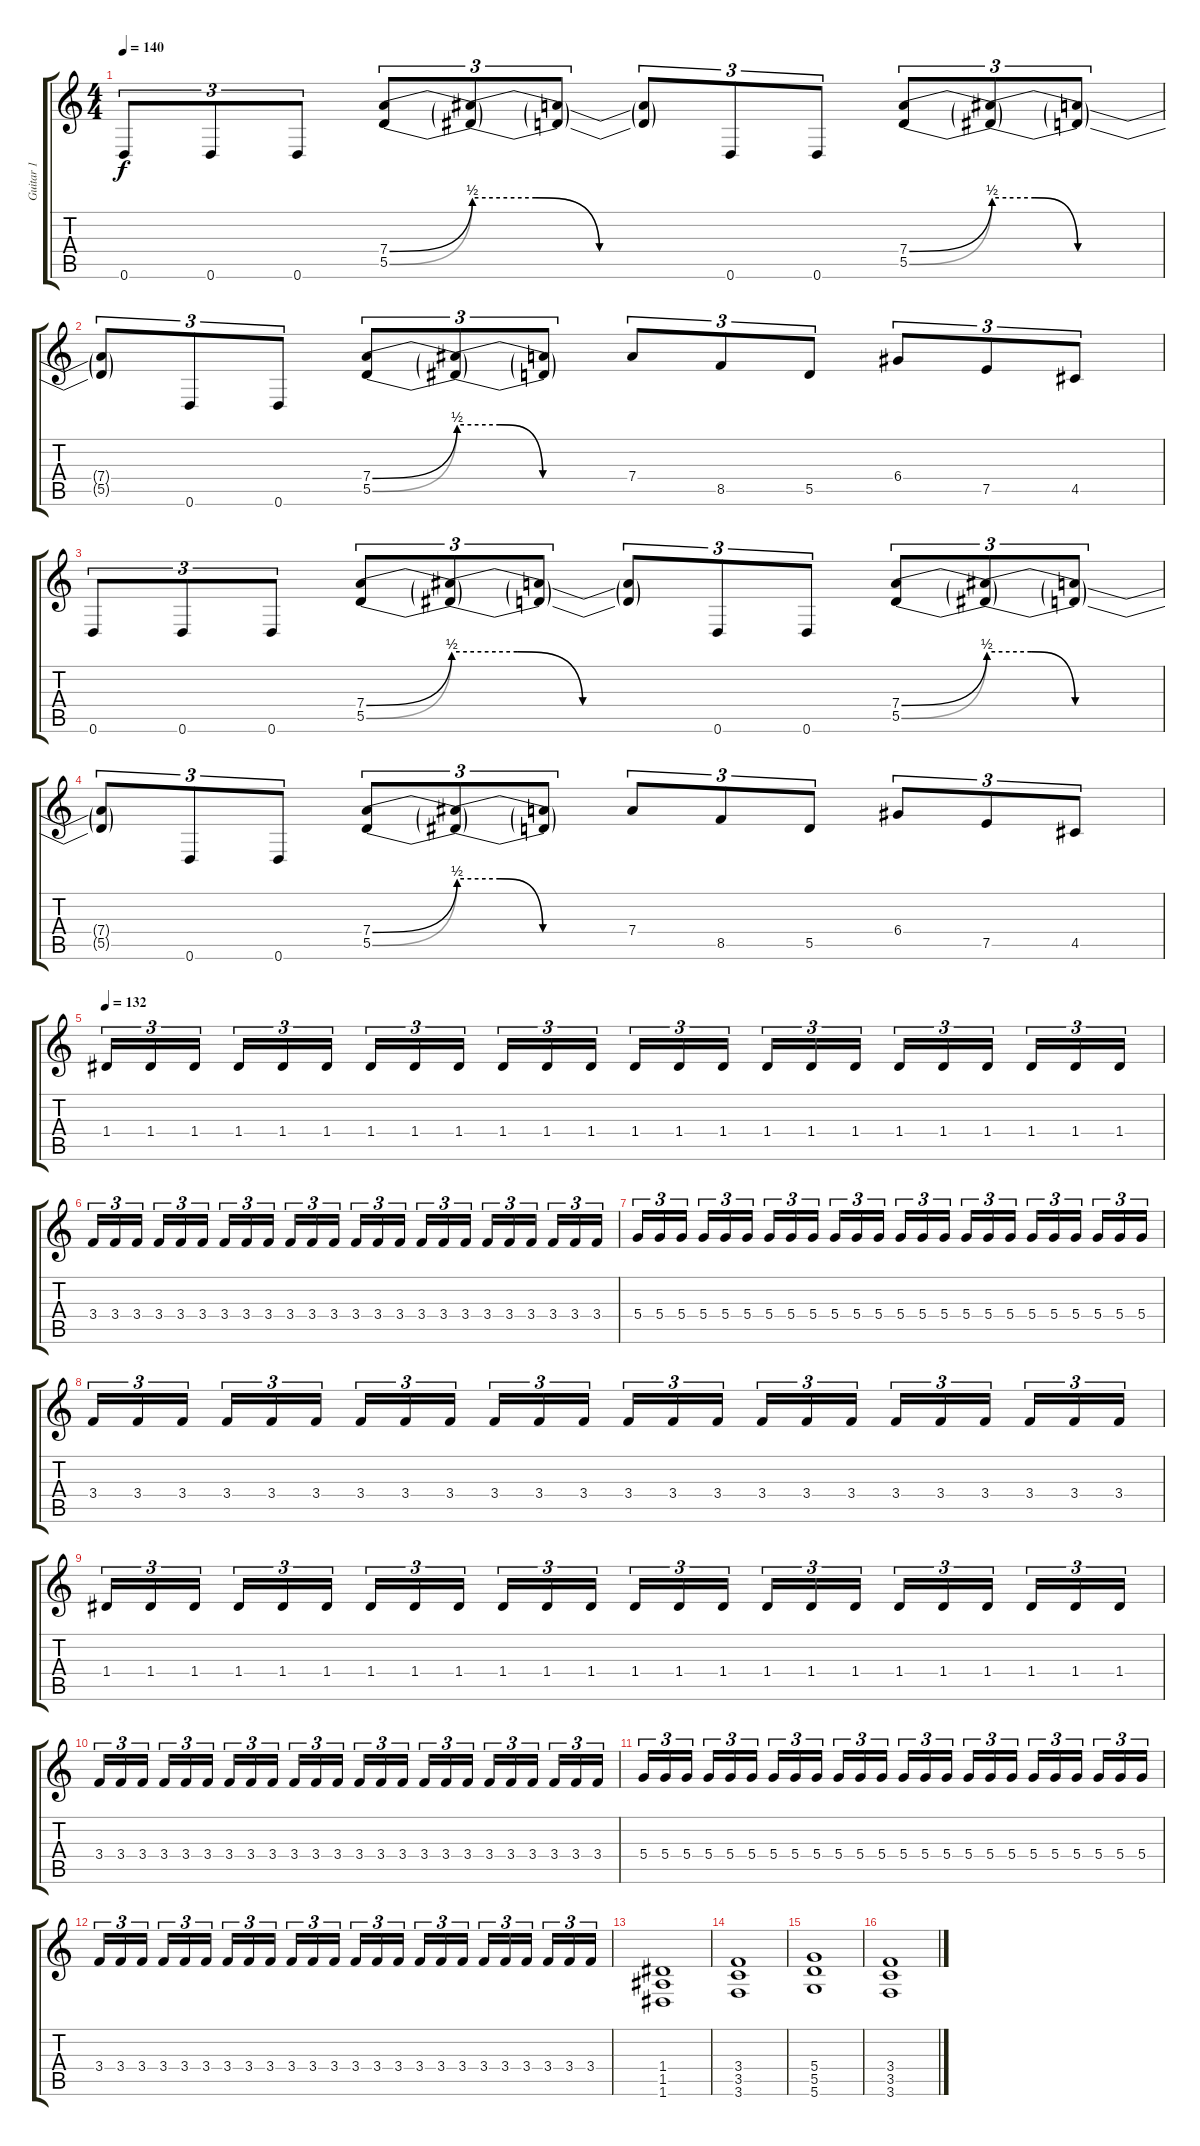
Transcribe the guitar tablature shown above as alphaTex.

\track ("Guitar 1" "Guitar 1") {instrument electricguitarclean}
\staff {score tabs}
\tuning (E4 B3 G3 D3 A2 D2) {hide}
\ts (4 4)
\tempo 140
\clef g2
\ks c
0.6.8{tu (3 2) dy f} 0.6.8{tu (3 2)} 0.6.8{tu (3 2)} (7.4{be (bend 0 0 60 2)} 5.5{be (bend 0 0 60 2)}).8{tu (3 2)} (7.4{be (custom 0 2 15 2 30 0 60 0) t} 5.5{be (custom 0 2 15 2 30 0 60 0) t}).8{tu (3 2)} (7.4{t} 5.5{t}).8{tu (3 2)} (7.4{t} 5.5{t}).8{tu (3 2)} 0.6.8{tu (3 2)} 0.6.8{tu (3 2)} (7.4{be (bend 0 0 60 2)} 5.5{be (bend 0 0 60 2)}).8{tu (3 2)} (7.4{be (custom 0 2 15 2 30 0 60 0) t} 5.5{be (custom 0 2 15 2 30 0 60 0) t}).8{tu (3 2)} (7.4{t} 5.5{t}).8{tu (3 2)} |
(7.4{t} 5.5{t}).8{tu (3 2)} 0.6.8{tu (3 2)} 0.6.8{tu (3 2)} (7.4{be (bend 0 0 60 2)} 5.5{be (bend 0 0 60 2)}).8{tu (3 2)} (7.4{be (custom 0 2 15 2 30 0 60 0) t} 5.5{be (custom 0 2 15 2 30 0 60 0) t}).8{tu (3 2)} (7.4{t} 5.5{t}).8{tu (3 2)} 7.4.8{tu (3 2)} 8.5.8{tu (3 2)} 5.5.8{tu (3 2)} 6.4.8{tu (3 2)} 7.5.8{tu (3 2)} 4.5.8{tu (3 2)} |
0.6.8{tu (3 2)} 0.6.8{tu (3 2)} 0.6.8{tu (3 2)} (7.4{be (bend 0 0 60 2)} 5.5{be (bend 0 0 60 2)}).8{tu (3 2)} (7.4{be (custom 0 2 15 2 30 0 60 0) t} 5.5{be (custom 0 2 15 2 30 0 60 0) t}).8{tu (3 2)} (7.4{t} 5.5{t}).8{tu (3 2)} (7.4{t} 5.5{t}).8{tu (3 2)} 0.6.8{tu (3 2)} 0.6.8{tu (3 2)} (7.4{be (bend 0 0 60 2)} 5.5{be (bend 0 0 60 2)}).8{tu (3 2)} (7.4{be (custom 0 2 15 2 30 0 60 0) t} 5.5{be (custom 0 2 15 2 30 0 60 0) t}).8{tu (3 2)} (7.4{t} 5.5{t}).8{tu (3 2)} |
(7.4{t} 5.5{t}).8{tu (3 2)} 0.6.8{tu (3 2)} 0.6.8{tu (3 2)} (7.4{be (bend 0 0 60 2)} 5.5{be (bend 0 0 60 2)}).8{tu (3 2)} (7.4{be (custom 0 2 15 2 30 0 60 0) t} 5.5{be (custom 0 2 15 2 30 0 60 0) t}).8{tu (3 2)} (7.4{t} 5.5{t}).8{tu (3 2)} 7.4.8{tu (3 2)} 8.5.8{tu (3 2)} 5.5.8{tu (3 2)} 6.4.8{tu (3 2)} 7.5.8{tu (3 2)} 4.5.8{tu (3 2)} |
\tempo 132
1.4.16{tu (3 2)} 1.4.16{tu (3 2)} 1.4.16{tu (3 2) beam splitsecondary} 1.4.16{tu (3 2)} 1.4.16{tu (3 2)} 1.4.16{tu (3 2)} 1.4.16{tu (3 2)} 1.4.16{tu (3 2)} 1.4.16{tu (3 2) beam splitsecondary} 1.4.16{tu (3 2)} 1.4.16{tu (3 2)} 1.4.16{tu (3 2)} 1.4.16{tu (3 2)} 1.4.16{tu (3 2)} 1.4.16{tu (3 2) beam splitsecondary} 1.4.16{tu (3 2)} 1.4.16{tu (3 2)} 1.4.16{tu (3 2)} 1.4.16{tu (3 2)} 1.4.16{tu (3 2)} 1.4.16{tu (3 2) beam splitsecondary} 1.4.16{tu (3 2)} 1.4.16{tu (3 2)} 1.4.16{tu (3 2)} |
3.4.16{tu (3 2)} 3.4.16{tu (3 2)} 3.4.16{tu (3 2) beam splitsecondary} 3.4.16{tu (3 2)} 3.4.16{tu (3 2)} 3.4.16{tu (3 2)} 3.4.16{tu (3 2)} 3.4.16{tu (3 2)} 3.4.16{tu (3 2) beam splitsecondary} 3.4.16{tu (3 2)} 3.4.16{tu (3 2)} 3.4.16{tu (3 2)} 3.4.16{tu (3 2)} 3.4.16{tu (3 2)} 3.4.16{tu (3 2) beam splitsecondary} 3.4.16{tu (3 2)} 3.4.16{tu (3 2)} 3.4.16{tu (3 2)} 3.4.16{tu (3 2)} 3.4.16{tu (3 2)} 3.4.16{tu (3 2) beam splitsecondary} 3.4.16{tu (3 2)} 3.4.16{tu (3 2)} 3.4.16{tu (3 2)} |
5.4.16{tu (3 2)} 5.4.16{tu (3 2)} 5.4.16{tu (3 2) beam splitsecondary} 5.4.16{tu (3 2)} 5.4.16{tu (3 2)} 5.4.16{tu (3 2)} 5.4.16{tu (3 2)} 5.4.16{tu (3 2)} 5.4.16{tu (3 2) beam splitsecondary} 5.4.16{tu (3 2)} 5.4.16{tu (3 2)} 5.4.16{tu (3 2)} 5.4.16{tu (3 2)} 5.4.16{tu (3 2)} 5.4.16{tu (3 2) beam splitsecondary} 5.4.16{tu (3 2)} 5.4.16{tu (3 2)} 5.4.16{tu (3 2)} 5.4.16{tu (3 2)} 5.4.16{tu (3 2)} 5.4.16{tu (3 2) beam splitsecondary} 5.4.16{tu (3 2)} 5.4.16{tu (3 2)} 5.4.16{tu (3 2)} |
3.4.16{tu (3 2)} 3.4.16{tu (3 2)} 3.4.16{tu (3 2) beam splitsecondary} 3.4.16{tu (3 2)} 3.4.16{tu (3 2)} 3.4.16{tu (3 2)} 3.4.16{tu (3 2)} 3.4.16{tu (3 2)} 3.4.16{tu (3 2) beam splitsecondary} 3.4.16{tu (3 2)} 3.4.16{tu (3 2)} 3.4.16{tu (3 2)} 3.4.16{tu (3 2)} 3.4.16{tu (3 2)} 3.4.16{tu (3 2) beam splitsecondary} 3.4.16{tu (3 2)} 3.4.16{tu (3 2)} 3.4.16{tu (3 2)} 3.4.16{tu (3 2)} 3.4.16{tu (3 2)} 3.4.16{tu (3 2) beam splitsecondary} 3.4.16{tu (3 2)} 3.4.16{tu (3 2)} 3.4.16{tu (3 2)} |
1.4.16{tu (3 2)} 1.4.16{tu (3 2)} 1.4.16{tu (3 2) beam splitsecondary} 1.4.16{tu (3 2)} 1.4.16{tu (3 2)} 1.4.16{tu (3 2)} 1.4.16{tu (3 2)} 1.4.16{tu (3 2)} 1.4.16{tu (3 2) beam splitsecondary} 1.4.16{tu (3 2)} 1.4.16{tu (3 2)} 1.4.16{tu (3 2)} 1.4.16{tu (3 2)} 1.4.16{tu (3 2)} 1.4.16{tu (3 2) beam splitsecondary} 1.4.16{tu (3 2)} 1.4.16{tu (3 2)} 1.4.16{tu (3 2)} 1.4.16{tu (3 2)} 1.4.16{tu (3 2)} 1.4.16{tu (3 2) beam splitsecondary} 1.4.16{tu (3 2)} 1.4.16{tu (3 2)} 1.4.16{tu (3 2)} |
3.4.16{tu (3 2)} 3.4.16{tu (3 2)} 3.4.16{tu (3 2) beam splitsecondary} 3.4.16{tu (3 2)} 3.4.16{tu (3 2)} 3.4.16{tu (3 2)} 3.4.16{tu (3 2)} 3.4.16{tu (3 2)} 3.4.16{tu (3 2) beam splitsecondary} 3.4.16{tu (3 2)} 3.4.16{tu (3 2)} 3.4.16{tu (3 2)} 3.4.16{tu (3 2)} 3.4.16{tu (3 2)} 3.4.16{tu (3 2) beam splitsecondary} 3.4.16{tu (3 2)} 3.4.16{tu (3 2)} 3.4.16{tu (3 2)} 3.4.16{tu (3 2)} 3.4.16{tu (3 2)} 3.4.16{tu (3 2) beam splitsecondary} 3.4.16{tu (3 2)} 3.4.16{tu (3 2)} 3.4.16{tu (3 2)} |
5.4.16{tu (3 2)} 5.4.16{tu (3 2)} 5.4.16{tu (3 2) beam splitsecondary} 5.4.16{tu (3 2)} 5.4.16{tu (3 2)} 5.4.16{tu (3 2)} 5.4.16{tu (3 2)} 5.4.16{tu (3 2)} 5.4.16{tu (3 2) beam splitsecondary} 5.4.16{tu (3 2)} 5.4.16{tu (3 2)} 5.4.16{tu (3 2)} 5.4.16{tu (3 2)} 5.4.16{tu (3 2)} 5.4.16{tu (3 2) beam splitsecondary} 5.4.16{tu (3 2)} 5.4.16{tu (3 2)} 5.4.16{tu (3 2)} 5.4.16{tu (3 2)} 5.4.16{tu (3 2)} 5.4.16{tu (3 2) beam splitsecondary} 5.4.16{tu (3 2)} 5.4.16{tu (3 2)} 5.4.16{tu (3 2)} |
3.4.16{tu (3 2)} 3.4.16{tu (3 2)} 3.4.16{tu (3 2) beam splitsecondary} 3.4.16{tu (3 2)} 3.4.16{tu (3 2)} 3.4.16{tu (3 2)} 3.4.16{tu (3 2)} 3.4.16{tu (3 2)} 3.4.16{tu (3 2) beam splitsecondary} 3.4.16{tu (3 2)} 3.4.16{tu (3 2)} 3.4.16{tu (3 2)} 3.4.16{tu (3 2)} 3.4.16{tu (3 2)} 3.4.16{tu (3 2) beam splitsecondary} 3.4.16{tu (3 2)} 3.4.16{tu (3 2)} 3.4.16{tu (3 2)} 3.4.16{tu (3 2)} 3.4.16{tu (3 2)} 3.4.16{tu (3 2) beam splitsecondary} 3.4.16{tu (3 2)} 3.4.16{tu (3 2)} 3.4.16{tu (3 2)} |
(1.4 1.5 1.6).1 |
(3.4 3.5 3.6).1 |
(5.4 5.5 5.6).1 |
(3.4 3.5 3.6).1
